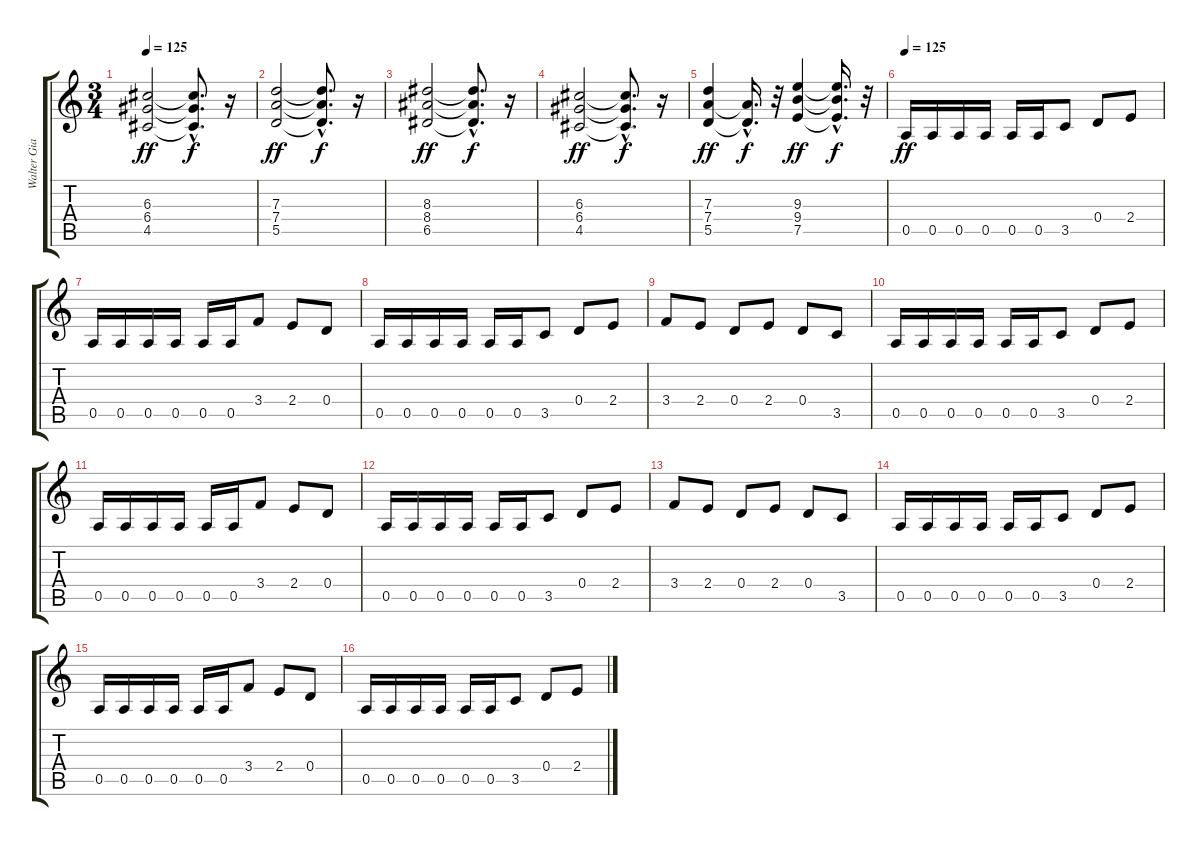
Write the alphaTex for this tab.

\track ("Walter Giardino" "Walter Gia") {instrument distortionguitar}
\staff {score tabs}
\tuning (E4 B3 G3 D3 A2 E2) {hide}
\ts (3 4)
\tempo 125
\clef g2
\ks c
(6.3 6.4 4.5).2{dy ff} (6.3{hac t} 6.4{hac t} 4.5{hac t}).8{d dy f} r.16 |
(7.3 7.4 5.5).2{dy ff} (7.3{hac t} 7.4{hac t} 5.5{hac t}).8{d dy f} r.16 |
(8.3 8.4 6.5).2{dy ff} (8.3{hac t} 8.4{hac t} 6.5{hac t}).8{d dy f} r.16 |
(6.3 6.4 4.5).2{dy ff} (6.3{hac t} 6.4{hac t} 4.5{hac t}).8{d dy f} r.16 |
(7.3 7.4 5.5).4{dy ff} (7.4{hac t} 5.5{hac t}).16{d dy f} r.32 (9.3 9.4 7.5).4{dy ff} (9.3{hac t} 9.4{hac t} 7.5{hac t}).16{d dy f} r.32 |
\tempo 125
0.5.16{dy ff} 0.5.16 0.5.16 0.5.16 0.5.16 0.5.16 3.5.8 0.4.8 2.4.8 |
0.5.16 0.5.16 0.5.16 0.5.16 0.5.16 0.5.16 3.4.8 2.4.8 0.4.8 |
0.5.16 0.5.16 0.5.16 0.5.16 0.5.16 0.5.16 3.5.8 0.4.8 2.4.8 |
3.4.8 2.4.8 0.4.8 2.4.8 0.4.8 3.5.8 |
0.5.16 0.5.16 0.5.16 0.5.16 0.5.16 0.5.16 3.5.8 0.4.8 2.4.8 |
0.5.16 0.5.16 0.5.16 0.5.16 0.5.16 0.5.16 3.4.8 2.4.8 0.4.8 |
0.5.16 0.5.16 0.5.16 0.5.16 0.5.16 0.5.16 3.5.8 0.4.8 2.4.8 |
3.4.8 2.4.8 0.4.8 2.4.8 0.4.8 3.5.8 |
0.5.16 0.5.16 0.5.16 0.5.16 0.5.16 0.5.16 3.5.8 0.4.8 2.4.8 |
0.5.16 0.5.16 0.5.16 0.5.16 0.5.16 0.5.16 3.4.8 2.4.8 0.4.8 |
0.5.16 0.5.16 0.5.16 0.5.16 0.5.16 0.5.16 3.5.8 0.4.8 2.4.8
